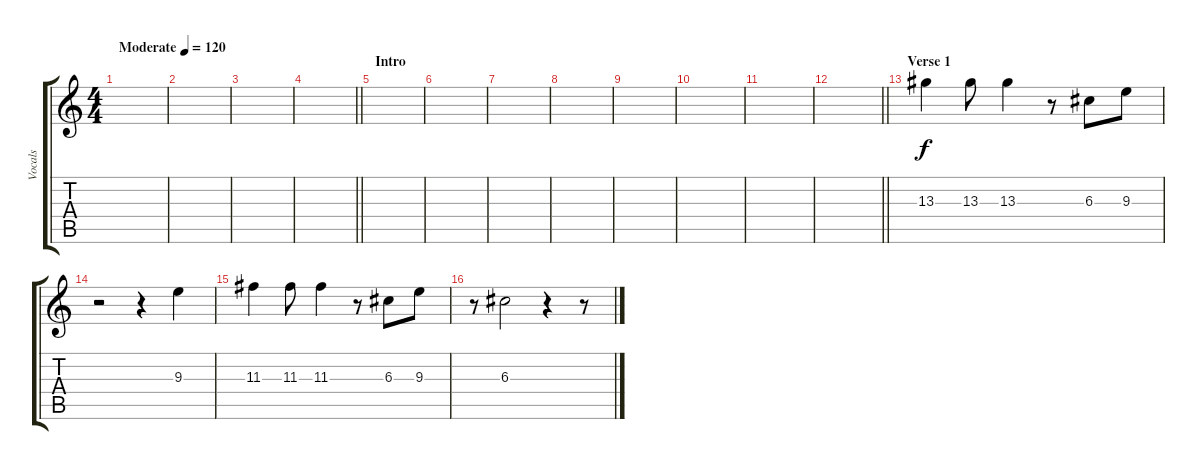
\track ("Vocals" "Vocals") {instrument acousticguitarsteel}
\staff {score tabs}
\tuning (E4 B3 G3 D3 A2 E2) {hide}
\ts (4 4)
\tempo (120 "Moderate")
\clef g2
\ks c
|
|
|
\barLineRight lightlight
|
\section ("" "Intro")
|
|
|
|
|
|
|
\barLineRight lightlight
|
\section ("" "Verse 1")
13.3.4 13.3.8 13.3.4 r.8 6.3.8 9.3.8 |
r.2 r.4 9.3.4 |
11.3.4 11.3.8 11.3.4 r.8 6.3.8 9.3.8 |
r.8 6.3.2 r.4 r.8
